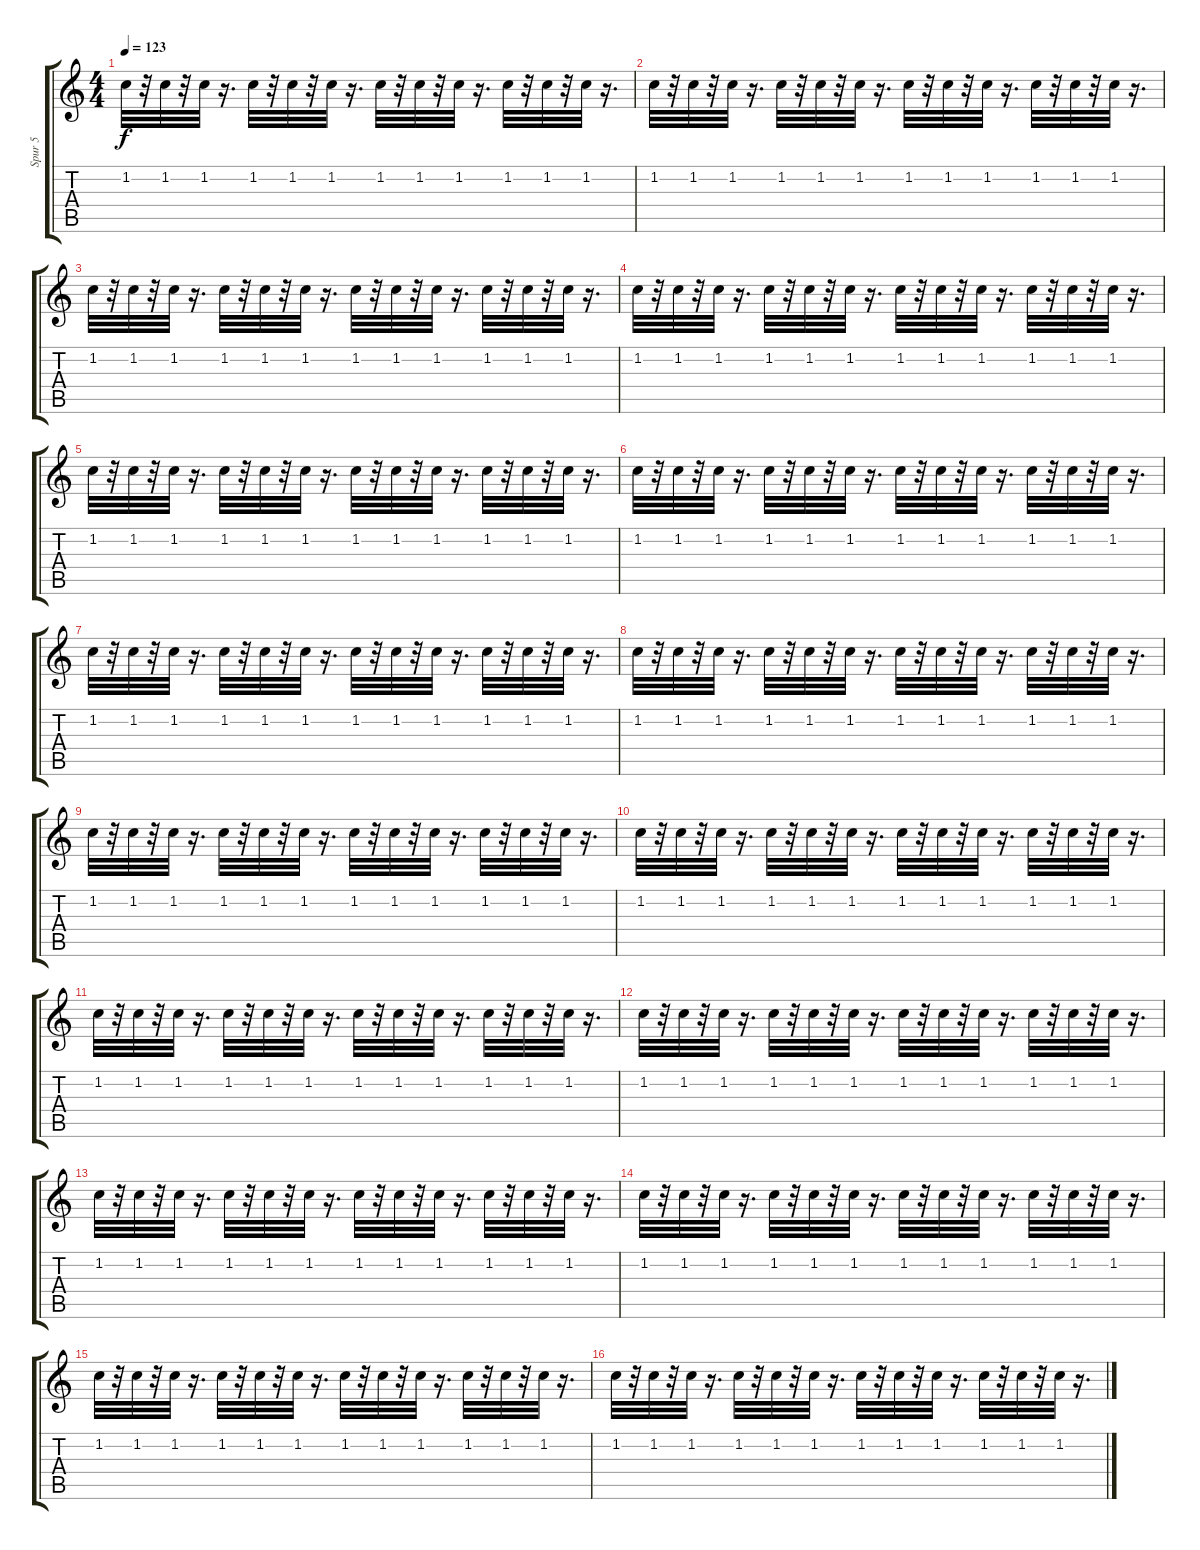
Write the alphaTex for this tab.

\track ("Spur 5" "Spur 5") {instrument synthbass1}
\staff {score tabs}
\tuning (E4 B3 G3 D3 A2 E2) {hide}
\ts (4 4)
\tempo 123
\clef g2
\ks c
1.2.32{dy f} r.32 1.2.32 r.32 1.2.32 r.16{d} 1.2.32 r.32 1.2.32 r.32 1.2.32 r.16{d} 1.2.32 r.32 1.2.32 r.32 1.2.32 r.16{d} 1.2.32 r.32 1.2.32 r.32 1.2.32 r.16{d} |
1.2.32 r.32 1.2.32 r.32 1.2.32 r.16{d} 1.2.32 r.32 1.2.32 r.32 1.2.32 r.16{d} 1.2.32 r.32 1.2.32 r.32 1.2.32 r.16{d} 1.2.32 r.32 1.2.32 r.32 1.2.32 r.16{d} |
1.2.32 r.32 1.2.32 r.32 1.2.32 r.16{d} 1.2.32 r.32 1.2.32 r.32 1.2.32 r.16{d} 1.2.32 r.32 1.2.32 r.32 1.2.32 r.16{d} 1.2.32 r.32 1.2.32 r.32 1.2.32 r.16{d} |
1.2.32 r.32 1.2.32 r.32 1.2.32 r.16{d} 1.2.32 r.32 1.2.32 r.32 1.2.32 r.16{d} 1.2.32 r.32 1.2.32 r.32 1.2.32 r.16{d} 1.2.32 r.32 1.2.32 r.32 1.2.32 r.16{d} |
1.2.32 r.32 1.2.32 r.32 1.2.32 r.16{d} 1.2.32 r.32 1.2.32 r.32 1.2.32 r.16{d} 1.2.32 r.32 1.2.32 r.32 1.2.32 r.16{d} 1.2.32 r.32 1.2.32 r.32 1.2.32 r.16{d} |
1.2.32 r.32 1.2.32 r.32 1.2.32 r.16{d} 1.2.32 r.32 1.2.32 r.32 1.2.32 r.16{d} 1.2.32 r.32 1.2.32 r.32 1.2.32 r.16{d} 1.2.32 r.32 1.2.32 r.32 1.2.32 r.16{d} |
1.2.32 r.32 1.2.32 r.32 1.2.32 r.16{d} 1.2.32 r.32 1.2.32 r.32 1.2.32 r.16{d} 1.2.32 r.32 1.2.32 r.32 1.2.32 r.16{d} 1.2.32 r.32 1.2.32 r.32 1.2.32 r.16{d} |
1.2.32 r.32 1.2.32 r.32 1.2.32 r.16{d} 1.2.32 r.32 1.2.32 r.32 1.2.32 r.16{d} 1.2.32 r.32 1.2.32 r.32 1.2.32 r.16{d} 1.2.32 r.32 1.2.32 r.32 1.2.32 r.16{d} |
1.2.32 r.32 1.2.32 r.32 1.2.32 r.16{d} 1.2.32 r.32 1.2.32 r.32 1.2.32 r.16{d} 1.2.32 r.32 1.2.32 r.32 1.2.32 r.16{d} 1.2.32 r.32 1.2.32 r.32 1.2.32 r.16{d} |
1.2.32 r.32 1.2.32 r.32 1.2.32 r.16{d} 1.2.32 r.32 1.2.32 r.32 1.2.32 r.16{d} 1.2.32 r.32 1.2.32 r.32 1.2.32 r.16{d} 1.2.32 r.32 1.2.32 r.32 1.2.32 r.16{d} |
1.2.32 r.32 1.2.32 r.32 1.2.32 r.16{d} 1.2.32 r.32 1.2.32 r.32 1.2.32 r.16{d} 1.2.32 r.32 1.2.32 r.32 1.2.32 r.16{d} 1.2.32 r.32 1.2.32 r.32 1.2.32 r.16{d} |
1.2.32 r.32 1.2.32 r.32 1.2.32 r.16{d} 1.2.32 r.32 1.2.32 r.32 1.2.32 r.16{d} 1.2.32 r.32 1.2.32 r.32 1.2.32 r.16{d} 1.2.32 r.32 1.2.32 r.32 1.2.32 r.16{d} |
1.2.32 r.32 1.2.32 r.32 1.2.32 r.16{d} 1.2.32 r.32 1.2.32 r.32 1.2.32 r.16{d} 1.2.32 r.32 1.2.32 r.32 1.2.32 r.16{d} 1.2.32 r.32 1.2.32 r.32 1.2.32 r.16{d} |
1.2.32 r.32 1.2.32 r.32 1.2.32 r.16{d} 1.2.32 r.32 1.2.32 r.32 1.2.32 r.16{d} 1.2.32 r.32 1.2.32 r.32 1.2.32 r.16{d} 1.2.32 r.32 1.2.32 r.32 1.2.32 r.16{d} |
1.2.32 r.32 1.2.32 r.32 1.2.32 r.16{d} 1.2.32 r.32 1.2.32 r.32 1.2.32 r.16{d} 1.2.32 r.32 1.2.32 r.32 1.2.32 r.16{d} 1.2.32 r.32 1.2.32 r.32 1.2.32 r.16{d} |
1.2.32 r.32 1.2.32 r.32 1.2.32 r.16{d} 1.2.32 r.32 1.2.32 r.32 1.2.32 r.16{d} 1.2.32 r.32 1.2.32 r.32 1.2.32 r.16{d} 1.2.32 r.32 1.2.32 r.32 1.2.32 r.16{d}
